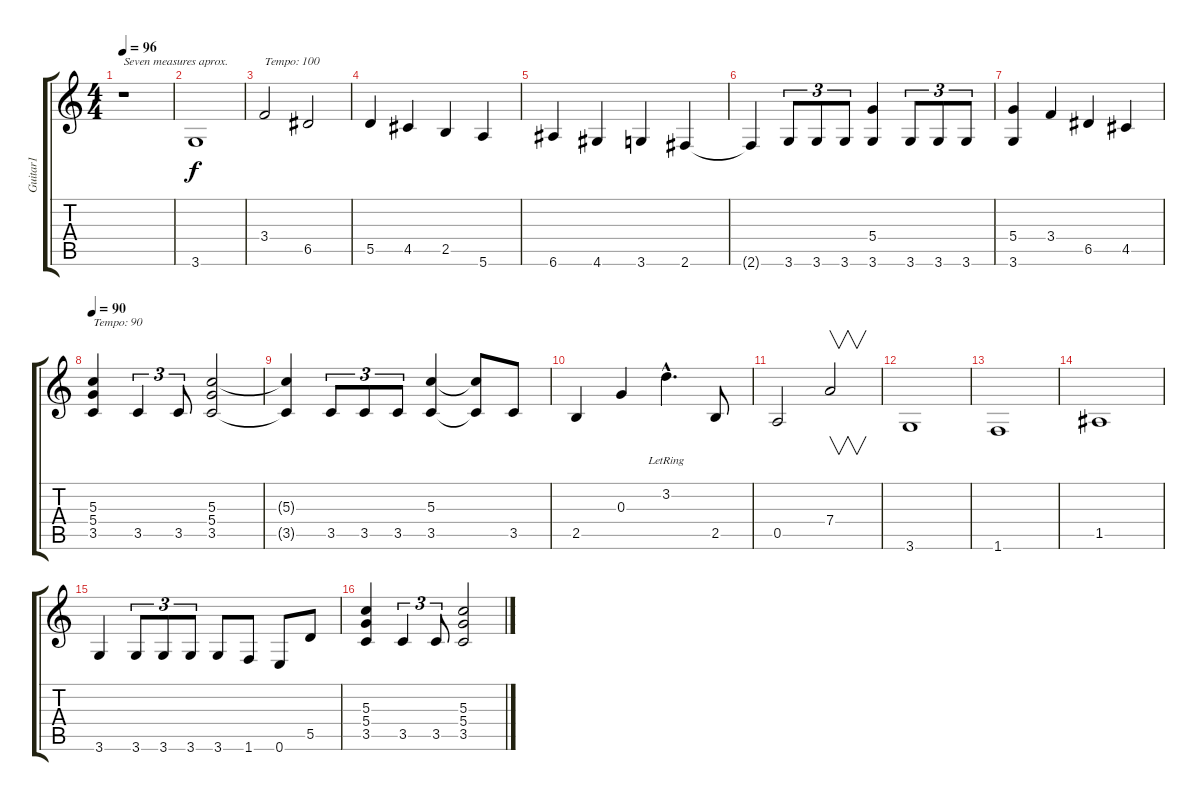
\track ("Guitar1" "Guitar1") {instrument distortionguitar}
\staff {score tabs}
\tuning (E4 B3 G3 D3 A2 E2) {hide}
\ts (4 4)
\tempo 96
\tempo 100
\tempo 96
\clef g2
\ks c
r.1{txt "Seven measures aprox." dy f instrument distortionguitar} |
3.6.1 |
3.4.2{txt "Tempo: 100"} 6.5.2 |
5.5.4 4.5.4 2.5.4 5.6.4 |
6.6.4 4.6.4 3.6.4 2.6.4 |
2.6{t}.4 3.6.8{tu (3 2)} 3.6.8{tu (3 2)} 3.6.8{tu (3 2)} (5.4 3.6).4 3.6.8{tu (3 2)} 3.6.8{tu (3 2)} 3.6.8{tu (3 2)} |
(5.4 3.6).4 3.4.4 6.5.4 4.5.4 |
\tempo 90
(5.3 5.4 3.5).4{txt "Tempo: 90"} 3.5.4{tu (3 2)} 3.5.8{tu (3 2)} (5.3 5.4 3.5).2 |
(5.3{t} 3.5{t}).4 3.5.8{tu (3 2)} 3.5.8{tu (3 2)} 3.5.8{tu (3 2)} (5.3 3.5).4 (5.3{t} 3.5{t}).8 3.5.8 |
2.5.4 0.3.4 3.2{hac lr}.4{d} 2.5.8 |
0.5.2 7.4.2{v} |
3.6.1 |
1.6.1 |
1.5.1 |
3.6.4 3.6.8{tu (3 2)} 3.6.8{tu (3 2)} 3.6.8{tu (3 2)} 3.6.8 1.6.8 0.6.8 5.5.8 |
(5.3 5.4 3.5).4{txt "  "} 3.5.4{tu (3 2)} 3.5.8{tu (3 2)} (5.3 5.4 3.5).2
